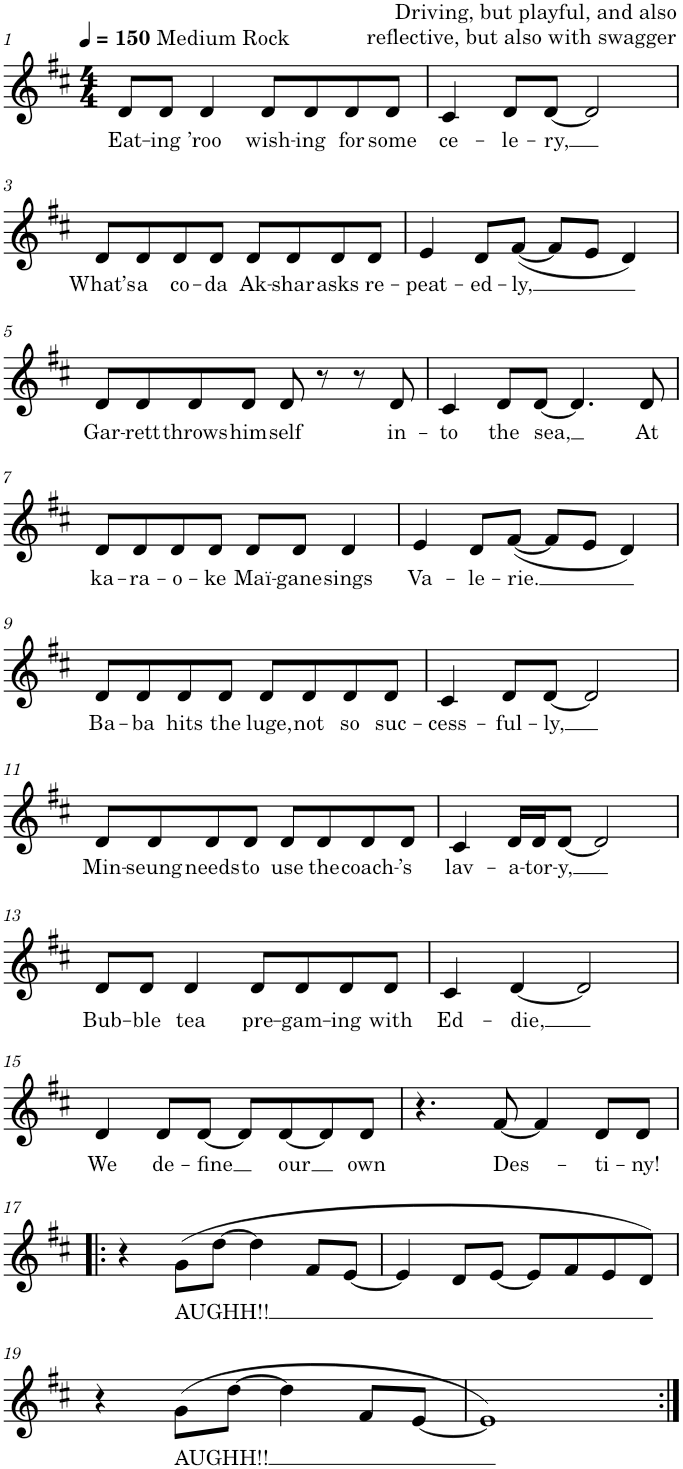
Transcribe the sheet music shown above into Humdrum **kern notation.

**kern	**text
*part1	*part1
*staff1	*staff1
*I"Soprano	*
*I'S.	*
*clefG2	*
*k[f#c#]	*
*M4/4	*
*MM150	*
=1	=1
!LO:TX:a:t=Medium Rock	!
!	!LO:LY:b
8d/L	Eat-
!	!LO:LY:b
8d/J	-ing
!	!LO:LY:b
4d/	’roo
!	!LO:LY:b
8d/L	wish-
!	!LO:LY:b
8d/	-ing
!	!LO:LY:b
8d/	for
!	!LO:LY:b
8d/J	some
=2	=2
!LO:TX:a:t=Driving, but playful, and also	!
!LO:TX:a:t=reflective, but also with swagger	!
!	!LO:LY:b
4c#/	ce-
!	!LO:LY:b
8d/L	-le-
!	!LO:LY:b
[8d/J	-ry,
2d/]	.
!!LO:LB:g=z
=3	=3
!	!LO:LY:b
8d/L	What’s
!	!LO:LY:b
8d/	a
!	!LO:LY:b
8d/	co-
!	!LO:LY:b
8d/J	-da
!	!LO:LY:b
8d/L	Ak-
!	!LO:LY:b
8d/	-shar
!	!LO:LY:b
8d/	asks
!	!LO:LY:b
8d/J	re-
=4	=4
!	!LO:LY:b
4e/	-peat-
!	!LO:LY:b
8d/L	-ed-
!	!LO:LY:b
([8f#/J	-ly,
8f#/L]	.
8e/J	.
4d/)	.
!!LO:LB:g=z
=5	=5
!	!LO:LY:b
8d/L	Gar-
!	!LO:LY:b
8d/	-rett
!	!LO:LY:b
8d/	throws
!	!LO:LY:b
8d/J	him
!	!LO:LY:b
8d/	self
8r	.
8r	.
!	!LO:LY:b
8d/	in-
=6	=6
!	!LO:LY:b
4c#/	-to
!	!LO:LY:b
8d/L	the
!	!LO:LY:b
[8d/J	sea,
4.d/]	.
!	!LO:LY:b
8d/	At
!!LO:LB:g=z
=7	=7
!	!LO:LY:b
8d/L	ka-
!	!LO:LY:b
8d/	-ra-
!	!LO:LY:b
8d/	-o-
!	!LO:LY:b
8d/J	-ke
!	!LO:LY:b
8d/L	Maï-
!	!LO:LY:b
8d/J	-gane
!	!LO:LY:b
4d/	sings
=8	=8
!	!LO:LY:b
4e/	Va-
!	!LO:LY:b
8d/L	-le-
!	!LO:LY:b
([8f#/J	-rie.
8f#/L]	.
8e/J	.
4d/)	.
!!LO:LB:g=z
=9	=9
!	!LO:LY:b
8d/L	Ba-
!	!LO:LY:b
8d/	-ba
!	!LO:LY:b
8d/	hits
!	!LO:LY:b
8d/J	the
!	!LO:LY:b
8d/L	luge,
!	!LO:LY:b
8d/	not
!	!LO:LY:b
8d/	so
!	!LO:LY:b
8d/J	suc-
=10	=10
!	!LO:LY:b
4c#/	-cess-
!	!LO:LY:b
8d/L	-ful-
!	!LO:LY:b
[8d/J	-ly,
2d/]	.
!!LO:LB:g=z
=11	=11
!	!LO:LY:b
8d/L	Min-
!	!LO:LY:b
8d/	-seung
!	!LO:LY:b
8d/	needs
!	!LO:LY:b
8d/J	to
!	!LO:LY:b
8d/L	use
!	!LO:LY:b
8d/	the
!	!LO:LY:b
8d/	coach-
!	!LO:LY:b
8d/J	-’s
=12	=12
!	!LO:LY:b
4c#/	lav-
!	!LO:LY:b
16d/LL	-a-
!	!LO:LY:b
16d/J	-tor-
!	!LO:LY:b
[8d/J	-y,
2d/]	.
!!LO:LB:g=z
=13	=13
!	!LO:LY:b
8d/L	Bub-
!	!LO:LY:b
8d/J	-ble
!	!LO:LY:b
4d/	tea
!	!LO:LY:b
8d/L	pre-
!	!LO:LY:b
8d/	-gam-
!	!LO:LY:b
8d/	-ing
!	!LO:LY:b
8d/J	with
=14	=14
!	!LO:LY:b
4c#/	Ed-
!	!LO:LY:b
[4d/	-die,
2d/]	.
!!LO:LB:g=z
=15	=15
!	!LO:LY:b
4d/	We
!	!LO:LY:b
8d/L	de-
!	!LO:LY:b
[8d/J	-fine
8d/L]	.
!	!LO:LY:b
[8d/	our
8d/]	.
!	!LO:LY:b
8d/J	own
=16	=16
4.r	.
!	!LO:LY:b
[8f#/	Des-
4f#/]	.
!	!LO:LY:b
8d/L	-ti-
!	!LO:LY:b
8d/J	-ny!
!!LO:LB:g=z
=17!|:	=17!|:
4r	.
!	!LO:LY:b
(8g\L	AUGHH!!
[8dd\J	.
4dd\]	.
8f#/L	.
[8e/J	.
=18	=18
4e/]	.
8d/L	.
[8e/J	.
8e/L]	.
8f#/	.
8e/	.
8d/J)	.
!!LO:LB:g=z
=19	=19
4r	.
!	!LO:LY:b
(8g\L	AUGHH!!
[8dd\J	.
4dd\]	.
8f#/L	.
[8e/J	.
=20	=20
1e])	.
=:|!	=:|!
*-	*-
